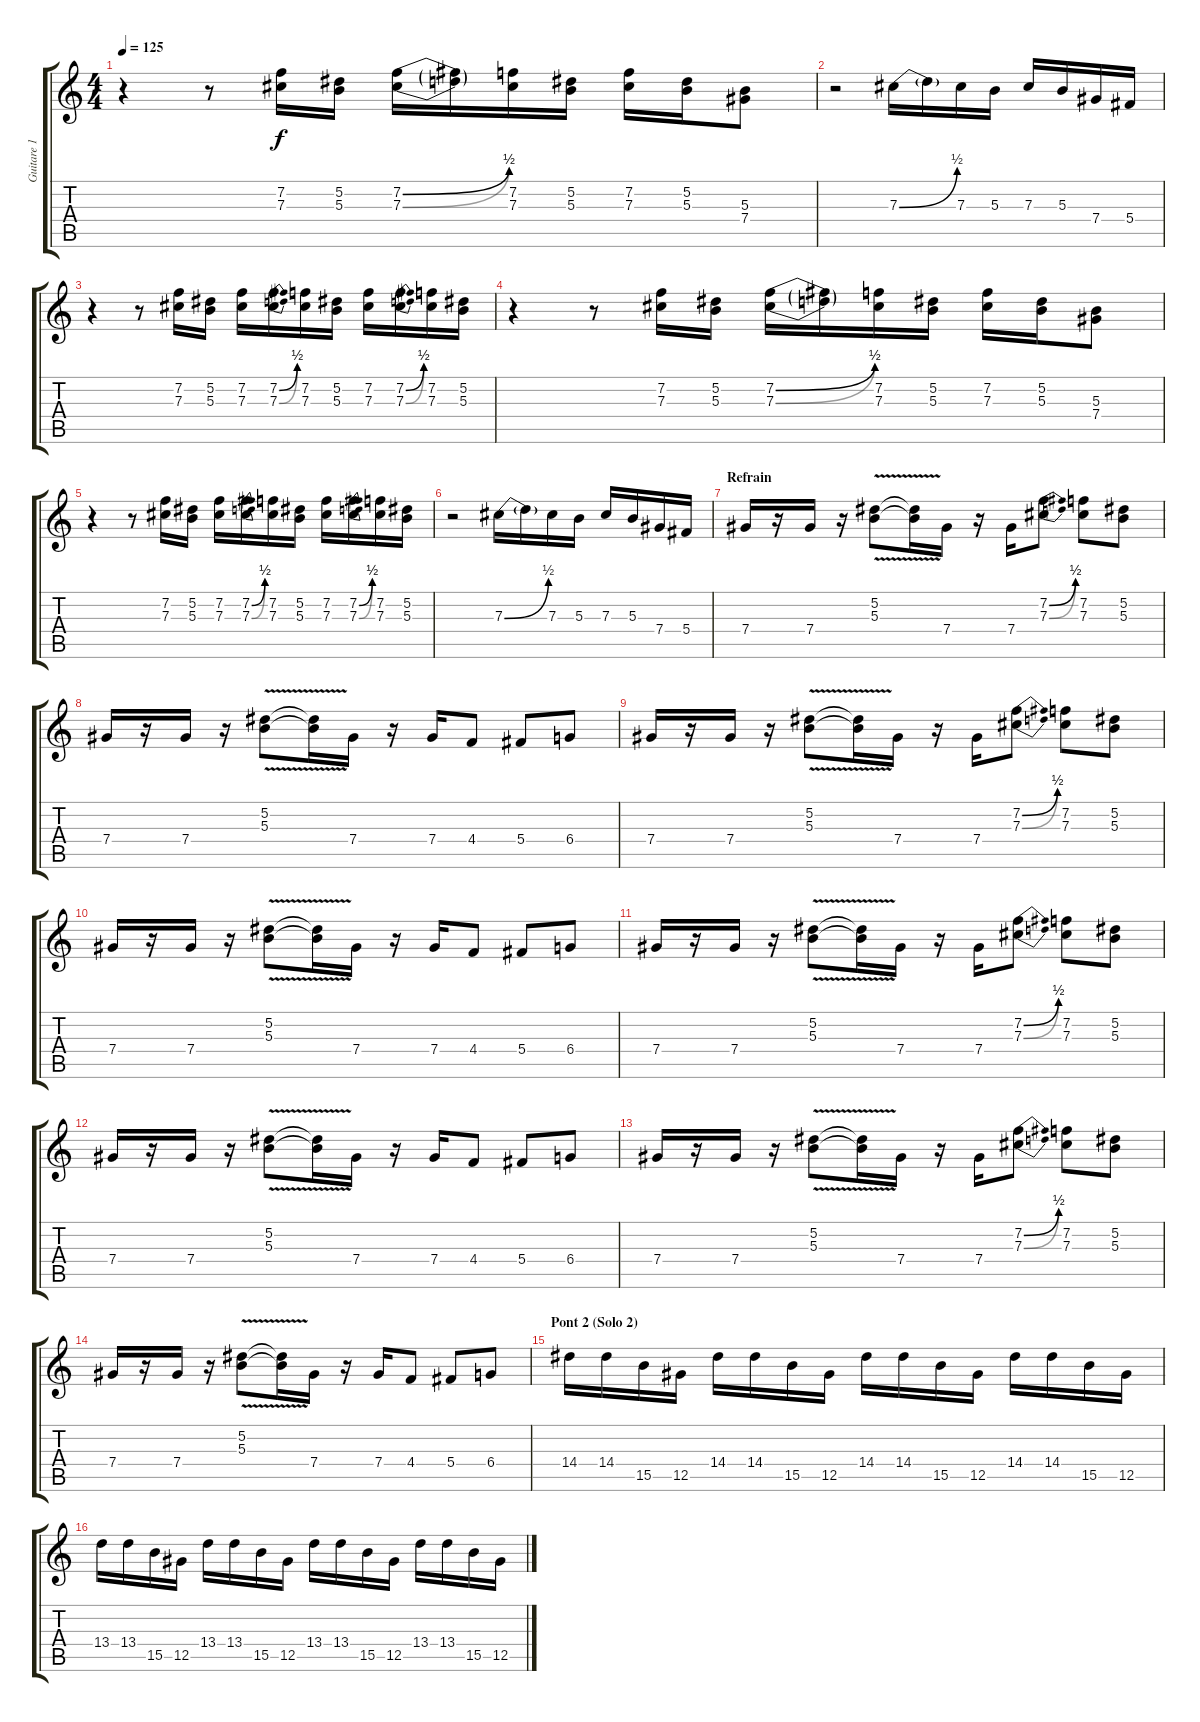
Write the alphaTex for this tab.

\track ("Guitare 1" "Guitare 1") {instrument distortionguitar}
\staff {score tabs}
\tuning (Eb4 Bb3 Gb3 Db3 Ab2 Eb2) {hide}
\ts (4 4)
\tempo 125
\clef g2
\ks c
r.4{dy f} r.8 (7.2 7.3).16 (5.2 5.3).16 (7.2{be (bend 0 0 60 2)} 7.3{be (bend 0 0 60 2)}).16 (7.2{t} 7.3{t}).16 (7.2 7.3).16 (5.2 5.3).16 (7.2 7.3).16 (5.2 5.3).16 (5.3 7.4).8 |
r.2 7.3{be (bend 0 0 60 2)}.16 7.3{t}.16 7.3.16 5.3.16 7.3.16 5.3.16 7.4.16 5.4.16 |
r.4 r.8 (7.2 7.3).16 (5.2 5.3).16 (7.2 7.3).16 (7.2{be (bend 0 0 60 2)} 7.3{be (bend 0 0 60 2)}).16 (7.2 7.3).16 (5.2 5.3).16 (7.2 7.3).16 (7.2{be (bend 0 0 60 2)} 7.3{be (bend 0 0 60 2)}).16 (7.2 7.3).16 (5.2 5.3).16 |
r.4 r.8 (7.2 7.3).16 (5.2 5.3).16 (7.2{be (bend 0 0 60 2)} 7.3{be (bend 0 0 60 2)}).16 (7.2{t} 7.3{t}).16 (7.2 7.3).16 (5.2 5.3).16 (7.2 7.3).16 (5.2 5.3).16 (5.3 7.4).8 |
r.4 r.8 (7.2 7.3).16 (5.2 5.3).16 (7.2 7.3).16 (7.2{be (bend 0 0 60 2)} 7.3{be (bend 0 0 60 2)}).16 (7.2 7.3).16 (5.2 5.3).16 (7.2 7.3).16 (7.2{be (bend 0 0 60 2)} 7.3{be (bend 0 0 60 2)}).16 (7.2 7.3).16 (5.2 5.3).16 |
r.2 7.3{be (bend 0 0 60 2)}.16 7.3{t}.16 7.3.16 5.3.16 7.3.16 5.3.16 7.4.16 5.4.16 |
\section ("" "Refrain")
7.4.16 r.16 7.4.16 r.16 (5.2 5.3{v}).8 (5.2{t} 5.3{t}).16 7.4.16 r.16 7.4.16 (7.2{be (bend 0 0 60 2)} 7.3{be (bend 0 0 60 2)}).8 (7.2 7.3).8 (5.2 5.3).8 |
7.4.16 r.16 7.4.16 r.16 (5.2 5.3{v}).8 (5.2{t} 5.3{t}).16 7.4.16 r.16 7.4.16 4.4.8 5.4.8 6.4.8 |
7.4.16 r.16 7.4.16 r.16 (5.2 5.3{v}).8 (5.2{t} 5.3{t}).16 7.4.16 r.16 7.4.16 (7.2{be (bend 0 0 60 2)} 7.3{be (bend 0 0 60 2)}).8 (7.2 7.3).8 (5.2 5.3).8 |
7.4.16 r.16 7.4.16 r.16 (5.2 5.3{v}).8 (5.2{t} 5.3{t}).16 7.4.16 r.16 7.4.16 4.4.8 5.4.8 6.4.8 |
7.4.16 r.16 7.4.16 r.16 (5.2 5.3{v}).8 (5.2{t} 5.3{t}).16 7.4.16 r.16 7.4.16 (7.2{be (bend 0 0 60 2)} 7.3{be (bend 0 0 60 2)}).8 (7.2 7.3).8 (5.2 5.3).8 |
7.4.16 r.16 7.4.16 r.16 (5.2 5.3{v}).8 (5.2{t} 5.3{t}).16 7.4.16 r.16 7.4.16 4.4.8 5.4.8 6.4.8 |
7.4.16 r.16 7.4.16 r.16 (5.2 5.3{v}).8 (5.2{t} 5.3{t}).16 7.4.16 r.16 7.4.16 (7.2{be (bend 0 0 60 2)} 7.3{be (bend 0 0 60 2)}).8 (7.2 7.3).8 (5.2 5.3).8 |
7.4.16 r.16 7.4.16 r.16 (5.2 5.3{v}).8 (5.2{t} 5.3{t}).16 7.4.16 r.16 7.4.16 4.4.8 5.4.8 6.4.8 |
\section ("" "Pont 2 (Solo 2)")
14.4.16 14.4.16 15.5.16 12.5.16 14.4.16 14.4.16 15.5.16 12.5.16 14.4.16 14.4.16 15.5.16 12.5.16 14.4.16 14.4.16 15.5.16 12.5.16 |
13.4.16 13.4.16 15.5.16 12.5.16 13.4.16 13.4.16 15.5.16 12.5.16 13.4.16 13.4.16 15.5.16 12.5.16 13.4.16 13.4.16 15.5.16 12.5.16
